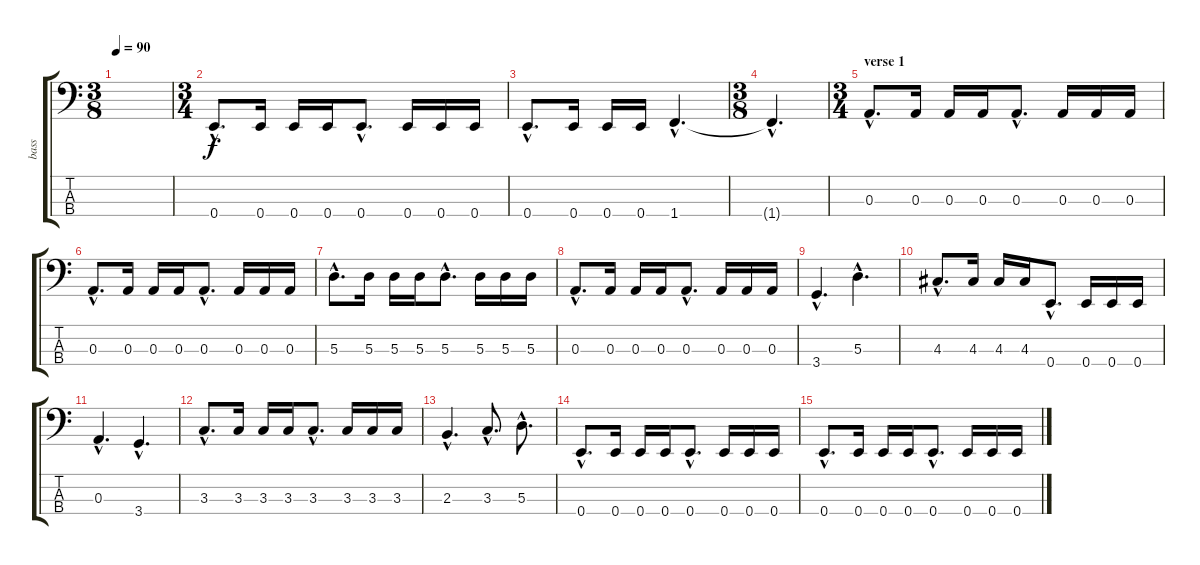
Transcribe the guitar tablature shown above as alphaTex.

\track ("bass" "bass") {instrument electricbasspick}
\staff {score tabs}
\tuning (G2 D2 A1 E1) {hide}
\ts (3 8)
\tempo 90
\clef f4
\ks c
|
\ts (3 4)
0.4{hac}.8{d} 0.4.16 0.4.16 0.4.16 0.4{hac}.8{d} 0.4.16 0.4.16 0.4.16 |
0.4{hac}.8{d} 0.4.16 0.4.16 0.4.16 1.4{hac}.4{d} |
\ts (3 8)
1.4{hac t}.4{d} |
\ts (3 4)
\section ("" "verse 1")
0.3{hac}.8{d} 0.3.16 0.3.16 0.3.16 0.3{hac}.8{d} 0.3.16 0.3.16 0.3.16 |
0.3{hac}.8{d} 0.3.16 0.3.16 0.3.16 0.3{hac}.8{d} 0.3.16 0.3.16 0.3.16 |
5.3{hac}.8{d} 5.3.16 5.3.16 5.3.16 5.3{hac}.8{d} 5.3.16 5.3.16 5.3.16 |
0.3{hac}.8{d} 0.3.16 0.3.16 0.3.16 0.3{hac}.8{d} 0.3.16 0.3.16 0.3.16 |
3.4{hac}.4{d} 5.3{hac}.4{d} |
4.3{hac}.8{d} 4.3.16 4.3.16 4.3.16 0.4{hac}.8{d} 0.4.16 0.4.16 0.4.16 |
0.3{hac}.4{d} 3.4{hac}.4{d} |
3.3{hac}.8{d} 3.3.16 3.3.16 3.3.16 3.3{hac}.8{d} 3.3.16 3.3.16 3.3.16 |
2.3{hac}.4{d} 3.3{hac}.8{d} 5.3{hac}.8{d} |
0.4{hac}.8{d} 0.4.16 0.4.16 0.4.16 0.4{hac}.8{d} 0.4.16 0.4.16 0.4.16 |
0.4{hac}.8{d} 0.4.16 0.4.16 0.4.16 0.4{hac}.8{d} 0.4.16 0.4.16 0.4.16
